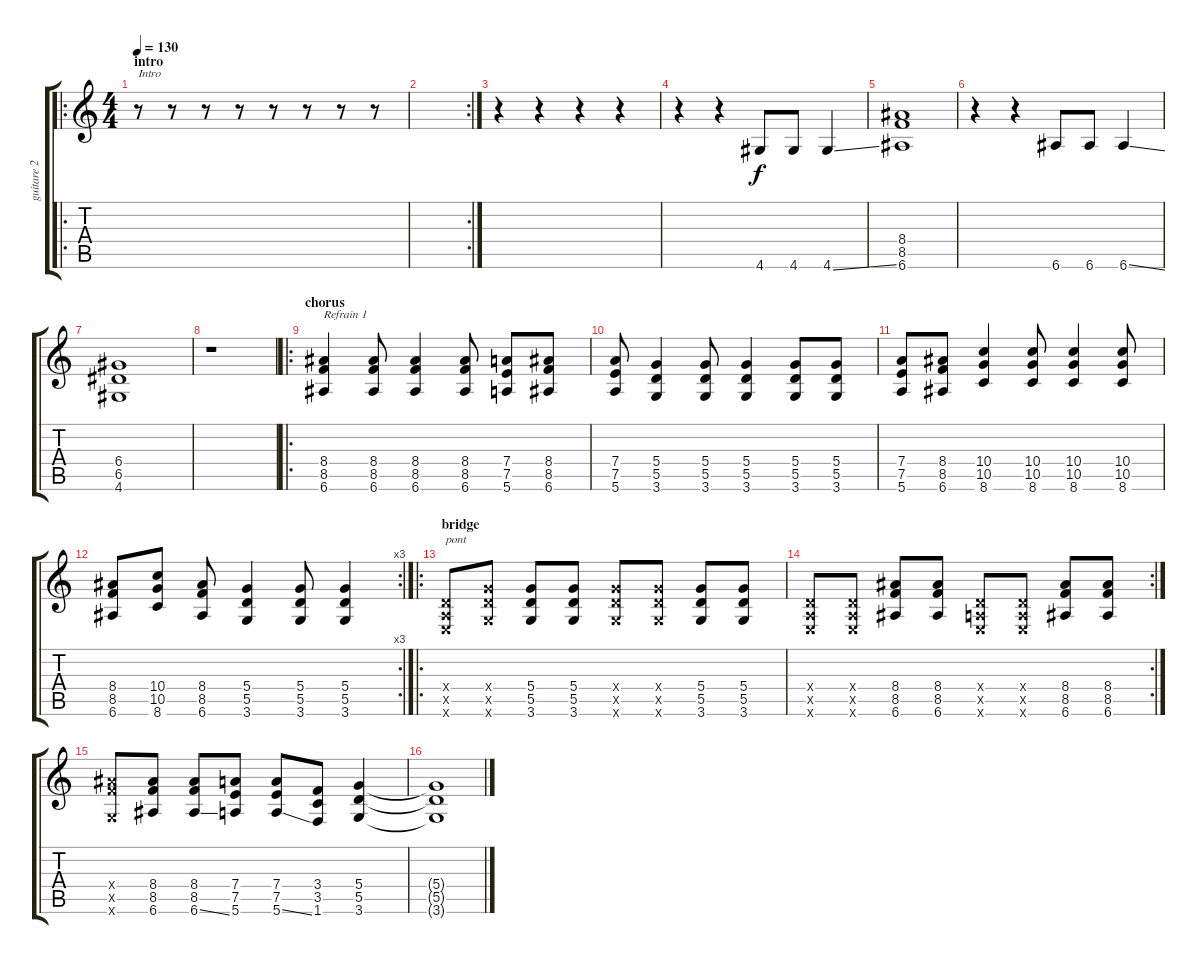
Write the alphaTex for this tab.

\track ("guitare 2" "guitare 2") {instrument distortionguitar}
\staff {score tabs}
\tuning (E4 B3 G3 D3 A2 E2) {hide}
\ro
\ts (4 4)
\section ("" "intro")
\tempo 130
\clef g2
\ks c
r.8{txt "Intro" dy f instrument distortionguitar} r.8 r.8 r.8 r.8 r.8 r.8 r.8 |
\rc 2
|
r.4 r.4 r.4 r.4 |
r.4 r.4 4.6.8 4.6.8 4.6{ss}.4 |
(8.4 8.5 6.6).1 |
r.4 r.4 6.6.8 6.6.8 6.6{ss}.4 |
(6.4 6.5 4.6).1 |
r.1 |
\ro
\section ("" "chorus")
(8.4 8.5 6.6).4{txt "Refrain 1"} (8.4 8.5 6.6).8 (8.4 8.5 6.6).4 (8.4 8.5 6.6).8 (7.4 7.5 5.6).8 (8.4 8.5 6.6).8 |
(7.4 7.5 5.6).8 (5.4 5.5 3.6).4 (5.4 5.5 3.6).8 (5.4 5.5 3.6).4 (5.4 5.5 3.6).8 (5.4 5.5 3.6).8 |
(7.4 7.5 5.6).8 (8.4 8.5 6.6).8 (10.4 10.5 8.6).4 (10.4 10.5 8.6).8 (10.4 10.5 8.6).4 (10.4 10.5 8.6).8 |
\rc 3
(8.4 8.5 6.6).8 (10.4 10.5 8.6).8 (8.4 8.5 6.6).8 (5.4 5.5 3.6).4 (5.4 5.5 3.6).8 (5.4 5.5 3.6).4 |
\ro
\section ("" "bridge")
(0.4{x} 0.5{x} 0.6{x}).8{txt "pont"} (5.4{x} 5.5{x} 3.6{x}).8 (5.4 5.5 3.6).8 (5.4 5.5 3.6).8 (5.4{x} 5.5{x} 3.6{x}).8 (5.4{x} 5.5{x} 3.6{x}).8 (5.4 5.5 3.6).8 (5.4 5.5 3.6).8 |
\rc 2
(0.4{x} 0.5{x} 0.6{x}).8 (0.4{x} 0.5{x} 0.6{x}).8 (8.4 8.5 6.6).8 (8.4 8.5 6.6).8 (0.4{x} 0.5{x} 0.6{x}).8 (0.4{x} 0.5{x} 0.6{x}).8 (8.4 8.5 6.6).8 (8.4 8.5 6.6).8 |
(8.4{x} 8.5{x} 3.6{x}).8 (8.4 8.5 6.6).8 (8.4 8.5 6.6{ss}).8 (7.4 7.5 5.6).8 (7.4 7.5 5.6{ss}).8 (3.4 3.5 1.6).8 (5.4 5.5 3.6).4 |
(5.4{t} 5.5{t} 3.6{t}).1
